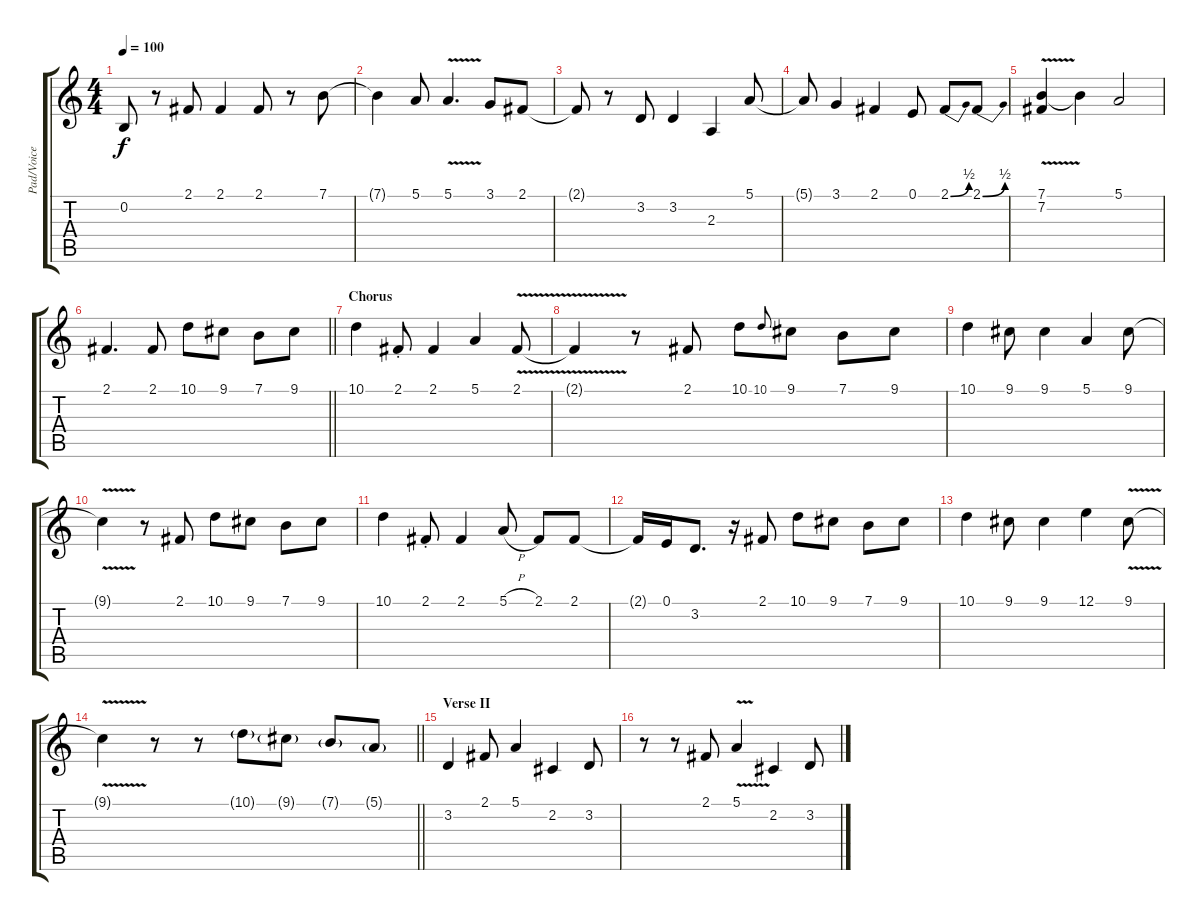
\track ("Pad/Voice" "Pad/Voice") {instrument orchestralharp}
\staff {score tabs}
\tuning (E4 B3 G3 D3 A2 E2) {hide}
\ts (4 4)
\tempo 100
\clef g2
\ks c
0.2{t}.8{dy f} r.8 2.1.8 2.1.4 2.1.8 r.8 7.1.8 |
7.1{t}.4 5.1.8 5.1{v}.4{d} 3.1.8 2.1.8 |
2.1{t}.8 r.8 3.2.8 3.2.4 2.3.4 5.1.8 |
5.1{t}.8 3.1.4 2.1.4 0.1.8 2.1{be (bend 0 0 60 2)}.8 2.1{be (bend 0 0 60 2)}.8 |
(7.1 7.2{v}).4 7.1{t}.4 5.1.2 |
\barLineRight lightlight
2.1.4{d} 2.1.8 10.1.8 9.1.8 7.1.8 9.1.8 |
\section ("" "Chorus")
10.1.4 2.1{st}.8 2.1.4 5.1.4 2.1{v}.8 |
2.1{t}.4 r.8 2.1.8 10.1.8 10.1.8{gr onbeat} 9.1.8 7.1.8 9.1.8 |
10.1.4 9.1.8 9.1.4 5.1.4 9.1.8 |
9.1{v t}.4 r.8 2.1.8 10.1.8 9.1.8 7.1.8 9.1.8 |
10.1.4 2.1{st}.8 2.1.4 5.1{h}.8 2.1.8 2.1.8 |
2.1{t}.16 0.1.16 3.2.8{d} r.16 2.1.8 10.1.8 9.1.8 7.1.8 9.1.8 |
10.1.4 9.1.8 9.1.4 12.1.4 9.1{v}.8 |
\barLineRight lightlight
9.1{t}.4 r.8 r.8 10.1{g}.8 9.1{g}.8 7.1{g}.8 5.1{g}.8 |
\section ("" "Verse II")
3.2.4 2.1.8 5.1.4 2.2.4 3.2.8 |
r.8 r.8 2.1.8 5.1{v}.4 2.2.4 3.2.8
